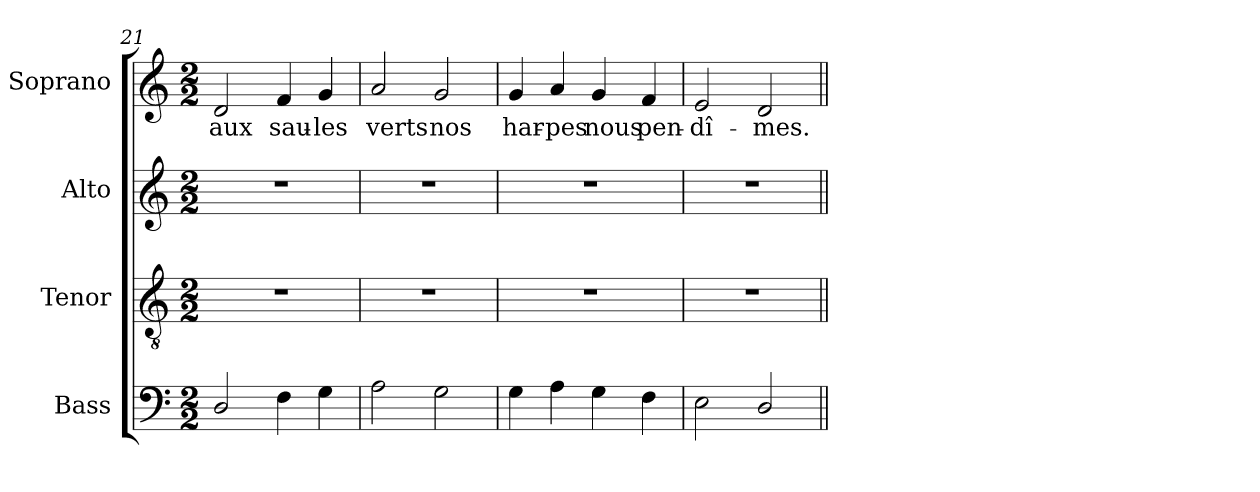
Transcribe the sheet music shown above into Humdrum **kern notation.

**kern	**kern	**kern	**kern	**text
*part4	*part3	*part2	*part1	*part1
*staff4	*staff3	*staff2	*staff1	*staff1
*I"Bass	*I"Tenor	*I"Alto	*I"Soprano	*
*I'B.	*I'T.	*I'A.	*I'S.	*
*clefF4	*clefGv2	*clefG2	*clefG2	*
*	*ITrd7c12	*	*	*
*k[]	*k[]	*k[]	*k[]	*
*C:	*C:	*C:	*C:	*
*M2/2	*M2/2	*M2/2	*M2/2	*
=21	=21	=21	=21	=21
!	!	!	!	!LO:LY:b:color=#000000
2Di/	1r	1r	2di/	aux
!	!	!	!	!LO:LY:b:color=#000000
4Fi\	.	.	4fi/	sau-
!	!	!	!	!LO:LY:b:color=#000000
4Gi\	.	.	4gi/	-les
=22	=22	=22	=22	=22
!	!	!	!	!LO:LY:b:color=#000000
2Ai\	1r	1r	2ai/	verts
!	!	!	!	!LO:LY:b:color=#000000
2Gi\	.	.	2gi/	nos
=23	=23	=23	=23	=23
!	!	!	!	!LO:LY:b:color=#000000
4Gi\	1r	1r	4gi/	har-
!	!	!	!	!LO:LY:b:color=#000000
4Ai\	.	.	4ai/	-pes
!	!	!	!	!LO:LY:b:color=#000000
4Gi\	.	.	4gi/	nous
!	!	!	!	!LO:LY:b:color=#000000
4Fi\	.	.	4fi/	pen-
=24	=24	=24	=24	=24
!	!	!	!	!LO:LY:b:color=#000000
2Ei\	1r	1r	2ei/	-dî-
!	!	!	!	!LO:LY:b:color=#000000
2Di/	.	.	2di/	-mes.
=||	=||	=||	=||	=||
*-	*-	*-	*-	*-
